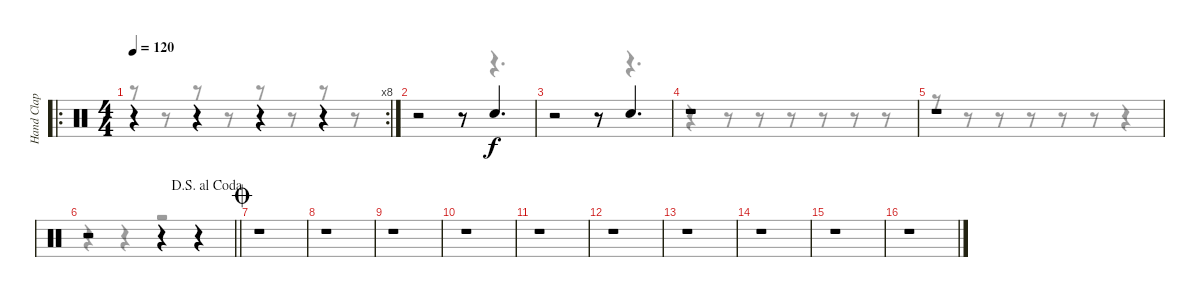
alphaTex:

\track ("Hand Clap" "Hand Clap") {instrument percussion}
\staff {score}
\articulation defaults
\voice
\ro
\rc 8
\ts (4 4)
\tempo 120
\clef neutral
\ks c
r.4{dy f} r.4 r.4 r.4 |
r.2 r.8 "Hand Clap (hit)".4{d} |
r.2 r.8 "Hand Clap (hit)".4{d} |
r.1 |
r.1 |
\jump dalsegnoalcoda
\barLineRight lightlight
r.2 r.4 r.4 |
\jump coda
r.1 |
r.1 |
r.1 |
r.1 |
r.1 |
r.1 |
r.1 |
r.1 |
r.1 |
r.1
\voice
\clef neutral
\ottava regular
\simile none
\ks c
r.8{dy f} r.8 r.8 r.8 r.8 r.8 r.8 r.8 |
r.2 r.8 r.4{d} |
r.2 r.8 r.4{d} |
r.4 r.8 r.8 r.8 r.8 r.8 r.8 |
r.8 r.8 r.8 r.8 r.8 r.8 r.4 |
\barLineRight lightlight
r.4 r.4 r.2 |
|
|
|
|
|
|
|
|
|
